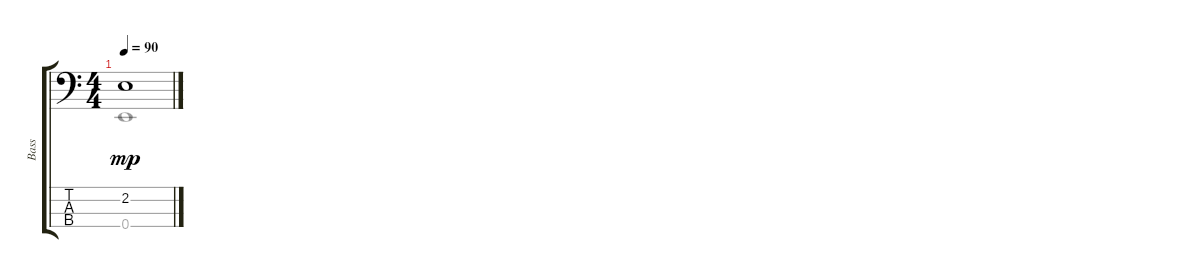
\track ("Bass" "Bass") {instrument electricbassfinger}
\staff {score tabs}
\tuning (G2 D2 A1 E1) {hide}
\voice
\ts (4 4)
\tempo 90
\clef f4
\ks c
2.2.1{dy mp}
\voice
\clef f4
\ottava regular
\simile none
\ks c
0.4.1{dy mp}
